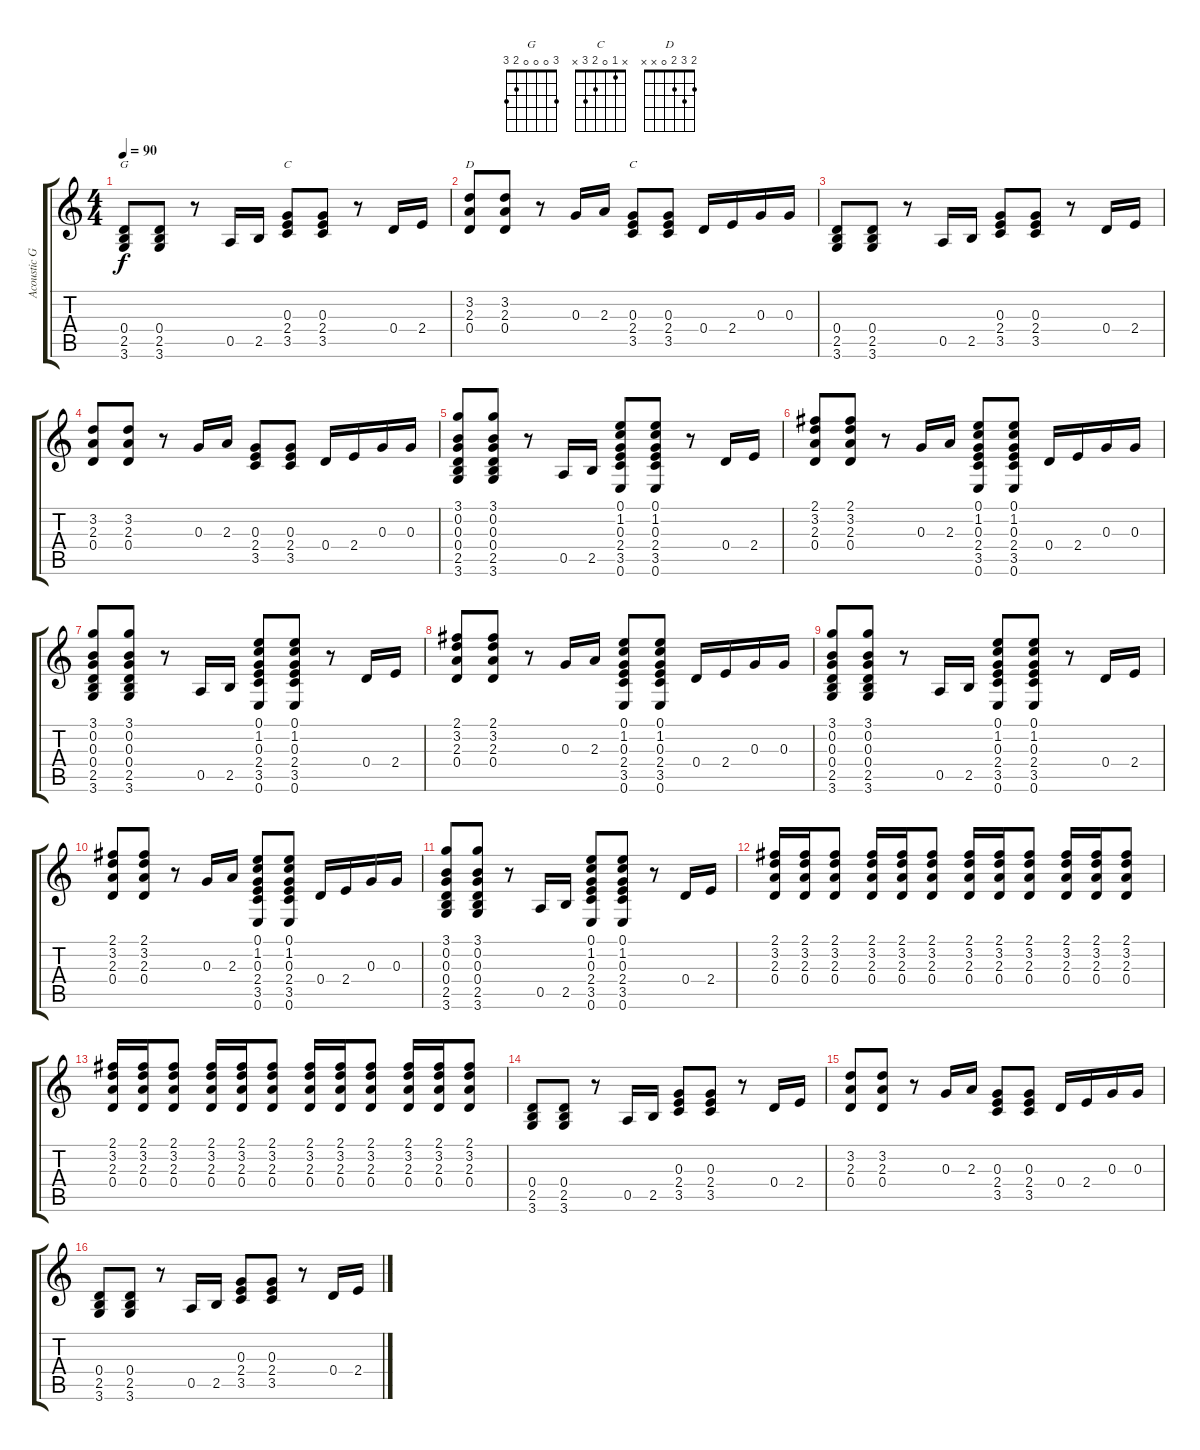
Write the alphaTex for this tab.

\track ("Acoustic Guitar" "Acoustic G") {instrument acousticguitarnylon}
\staff {score tabs}
\tuning (E4 B3 G3 D3 A2 E2) {hide}
\chord ("G" 3 0 0 0 2 3)
\chord ("C" 0 1 0 2 3 0)
\chord ("D" 2 3 2 0 x x)
\chord ("C" x 1 0 2 3 x)
\ts (4 4)
\tempo 90
\clef g2
\ks c
(0.4 2.5 3.6).8{ch "G" dy f} (0.4 2.5 3.6).8 r.8 0.5.16 2.5.16 (0.3 2.4 3.5).8{ch "C"} (0.3 2.4 3.5).8 r.8 0.4.16 2.4.16 |
(3.2 2.3 0.4).8{ch "D"} (3.2 2.3 0.4).8 r.8 0.3.16 2.3.16 (0.3 2.4 3.5).8{ch "C"} (0.3 2.4 3.5).8 0.4.16 2.4.16 0.3.16 0.3.16 |
(0.4 2.5 3.6).8 (0.4 2.5 3.6).8 r.8 0.5.16 2.5.16 (0.3 2.4 3.5).8 (0.3 2.4 3.5).8 r.8 0.4.16 2.4.16 |
(3.2 2.3 0.4).8 (3.2 2.3 0.4).8 r.8 0.3.16 2.3.16 (0.3 2.4 3.5).8 (0.3 2.4 3.5).8 0.4.16 2.4.16 0.3.16 0.3.16 |
(3.1 0.2 0.3 0.4 2.5 3.6).8 (3.1 0.2 0.3 0.4 2.5 3.6).8 r.8 0.5.16 2.5.16 (0.1 1.2 0.3 2.4 3.5 0.6).8 (0.1 1.2 0.3 2.4 3.5 0.6).8 r.8 0.4.16 2.4.16 |
(2.1 3.2 2.3 0.4).8 (2.1 3.2 2.3 0.4).8 r.8 0.3.16 2.3.16 (0.1 1.2 0.3 2.4 3.5 0.6).8 (0.1 1.2 0.3 2.4 3.5 0.6).8 0.4.16 2.4.16 0.3.16 0.3.16 |
(3.1 0.2 0.3 0.4 2.5 3.6).8 (3.1 0.2 0.3 0.4 2.5 3.6).8 r.8 0.5.16 2.5.16 (0.1 1.2 0.3 2.4 3.5 0.6).8 (0.1 1.2 0.3 2.4 3.5 0.6).8 r.8 0.4.16 2.4.16 |
(2.1 3.2 2.3 0.4).8 (2.1 3.2 2.3 0.4).8 r.8 0.3.16 2.3.16 (0.1 1.2 0.3 2.4 3.5 0.6).8 (0.1 1.2 0.3 2.4 3.5 0.6).8 0.4.16 2.4.16 0.3.16 0.3.16 |
(3.1 0.2 0.3 0.4 2.5 3.6).8 (3.1 0.2 0.3 0.4 2.5 3.6).8 r.8 0.5.16 2.5.16 (0.1 1.2 0.3 2.4 3.5 0.6).8 (0.1 1.2 0.3 2.4 3.5 0.6).8 r.8 0.4.16 2.4.16 |
(2.1 3.2 2.3 0.4).8 (2.1 3.2 2.3 0.4).8 r.8 0.3.16 2.3.16 (0.1 1.2 0.3 2.4 3.5 0.6).8 (0.1 1.2 0.3 2.4 3.5 0.6).8 0.4.16 2.4.16 0.3.16 0.3.16 |
(3.1 0.2 0.3 0.4 2.5 3.6).8 (3.1 0.2 0.3 0.4 2.5 3.6).8 r.8 0.5.16 2.5.16 (0.1 1.2 0.3 2.4 3.5 0.6).8 (0.1 1.2 0.3 2.4 3.5 0.6).8 r.8 0.4.16 2.4.16 |
(2.1 3.2 2.3 0.4).16 (2.1 3.2 2.3 0.4).16 (2.1 3.2 2.3 0.4).8 (2.1 3.2 2.3 0.4).16 (2.1 3.2 2.3 0.4).16 (2.1 3.2 2.3 0.4).8 (2.1 3.2 2.3 0.4).16 (2.1 3.2 2.3 0.4).16 (2.1 3.2 2.3 0.4).8 (2.1 3.2 2.3 0.4).16 (2.1 3.2 2.3 0.4).16 (2.1 3.2 2.3 0.4).8 |
(2.1 3.2 2.3 0.4).16 (2.1 3.2 2.3 0.4).16 (2.1 3.2 2.3 0.4).8 (2.1 3.2 2.3 0.4).16 (2.1 3.2 2.3 0.4).16 (2.1 3.2 2.3 0.4).8 (2.1 3.2 2.3 0.4).16 (2.1 3.2 2.3 0.4).16 (2.1 3.2 2.3 0.4).8 (2.1 3.2 2.3 0.4).16 (2.1 3.2 2.3 0.4).16 (2.1 3.2 2.3 0.4).8 |
(0.4 2.5 3.6).8 (0.4 2.5 3.6).8 r.8 0.5.16 2.5.16 (0.3 2.4 3.5).8 (0.3 2.4 3.5).8 r.8 0.4.16 2.4.16 |
(3.2 2.3 0.4).8 (3.2 2.3 0.4).8 r.8 0.3.16 2.3.16 (0.3 2.4 3.5).8 (0.3 2.4 3.5).8 0.4.16 2.4.16 0.3.16 0.3.16 |
(0.4 2.5 3.6).8 (0.4 2.5 3.6).8 r.8 0.5.16 2.5.16 (0.3 2.4 3.5).8 (0.3 2.4 3.5).8 r.8 0.4.16 2.4.16
